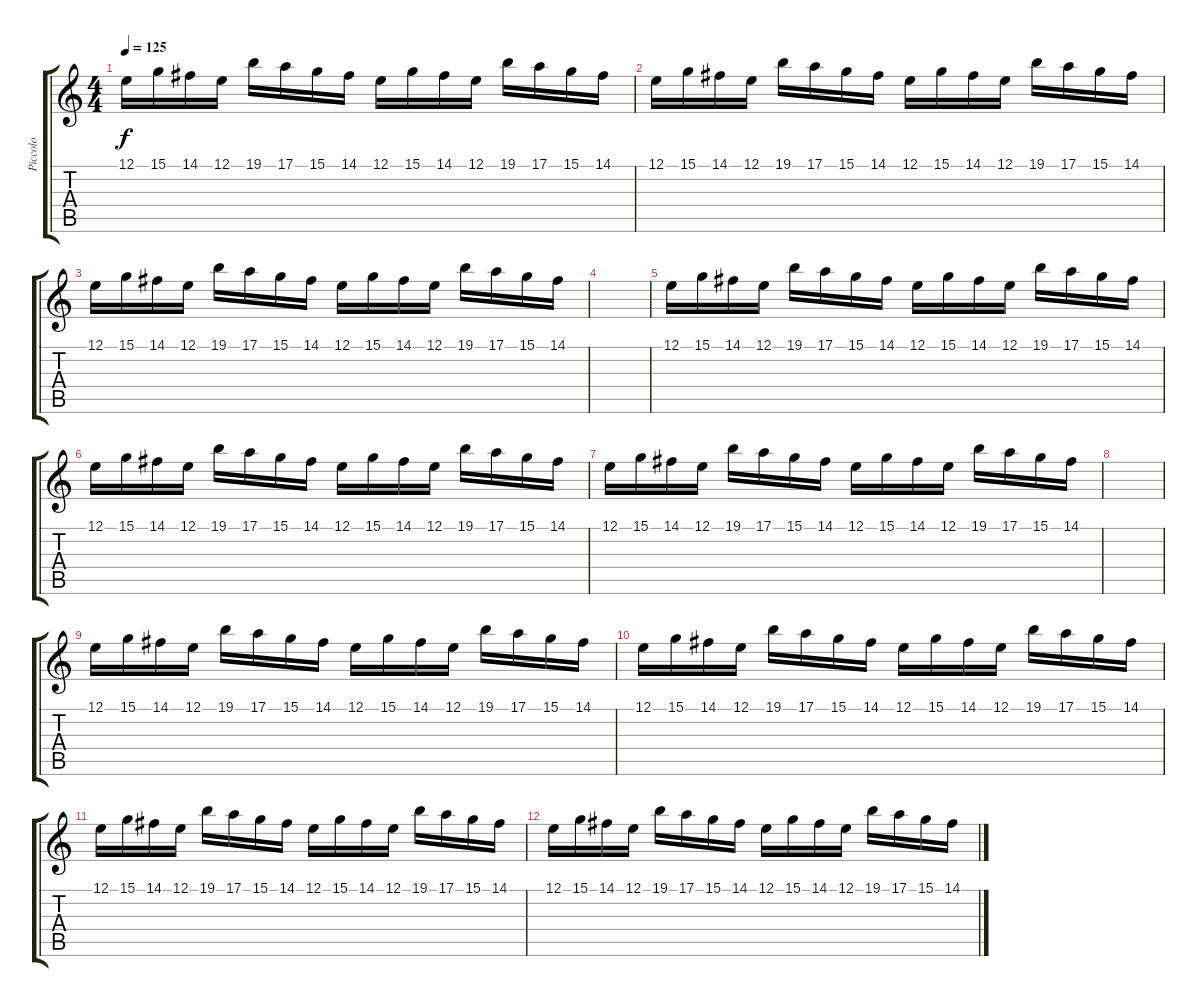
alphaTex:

\track ("Piccolo" "Piccolo") {instrument piccolo}
\staff {score tabs}
\tuning (E4 B3 G3 D3 A2 E2) {hide}
\ts (4 4)
\tempo 125
\clef g2
\ks c
12.1.16{dy f} 15.1.16 14.1.16 12.1.16 19.1.16 17.1.16 15.1.16 14.1.16 12.1.16 15.1.16 14.1.16 12.1.16 19.1.16 17.1.16 15.1.16 14.1.16 |
12.1.16 15.1.16 14.1.16 12.1.16 19.1.16 17.1.16 15.1.16 14.1.16 12.1.16 15.1.16 14.1.16 12.1.16 19.1.16 17.1.16 15.1.16 14.1.16 |
12.1.16 15.1.16 14.1.16 12.1.16 19.1.16 17.1.16 15.1.16 14.1.16 12.1.16 15.1.16 14.1.16 12.1.16 19.1.16 17.1.16 15.1.16 14.1.16 |
|
12.1.16 15.1.16 14.1.16 12.1.16 19.1.16 17.1.16 15.1.16 14.1.16 12.1.16 15.1.16 14.1.16 12.1.16 19.1.16 17.1.16 15.1.16 14.1.16 |
12.1.16 15.1.16 14.1.16 12.1.16 19.1.16 17.1.16 15.1.16 14.1.16 12.1.16 15.1.16 14.1.16 12.1.16 19.1.16 17.1.16 15.1.16 14.1.16 |
12.1.16 15.1.16 14.1.16 12.1.16 19.1.16 17.1.16 15.1.16 14.1.16 12.1.16 15.1.16 14.1.16 12.1.16 19.1.16 17.1.16 15.1.16 14.1.16 |
|
12.1.16 15.1.16 14.1.16 12.1.16 19.1.16 17.1.16 15.1.16 14.1.16 12.1.16 15.1.16 14.1.16 12.1.16 19.1.16 17.1.16 15.1.16 14.1.16 |
12.1.16 15.1.16 14.1.16 12.1.16 19.1.16 17.1.16 15.1.16 14.1.16 12.1.16 15.1.16 14.1.16 12.1.16 19.1.16 17.1.16 15.1.16 14.1.16 |
12.1.16 15.1.16 14.1.16 12.1.16 19.1.16 17.1.16 15.1.16 14.1.16 12.1.16 15.1.16 14.1.16 12.1.16 19.1.16 17.1.16 15.1.16 14.1.16 |
12.1.16 15.1.16 14.1.16 12.1.16 19.1.16 17.1.16 15.1.16 14.1.16 12.1.16 15.1.16 14.1.16 12.1.16 19.1.16 17.1.16 15.1.16 14.1.16
